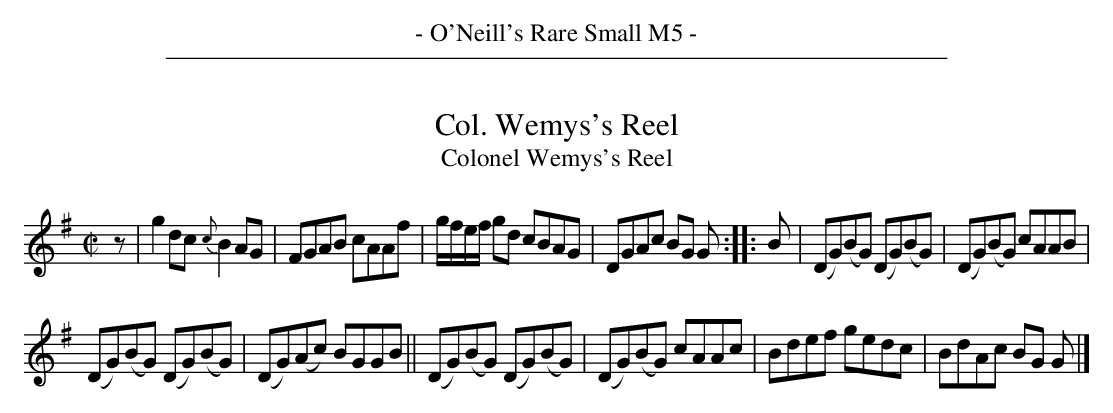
X:1
T: Col. Wemys's Reel
T: Colonel Wemys's Reel
M: C|
L: 1/8
K: G
z | g2dc {c}B2AG | FGAB cAAf | g/f/e/f/ gd cBAG | DGAc BG G :: B | (DG)(BG) (DG)(BG) | (DG)(BG) cAAB |
(DG)(BG) (DG)(BG) | (DG)(Ac) BGGB || (DG)(BG) (DG)(BG) | (DG)(BG) cAAc | Bdef gedc | BdAc BG G |]
